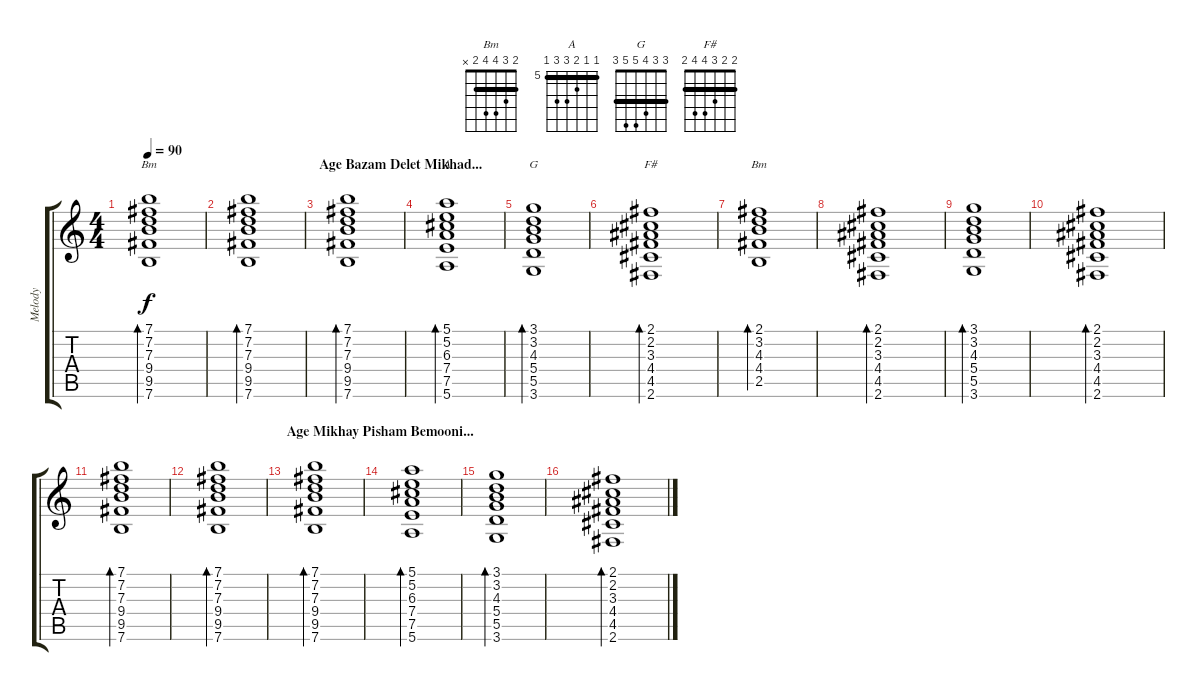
\track ("Melody" "Melody") {instrument acousticguitarnylon}
\staff {score tabs}
\tuning (E4 B3 G3 D3 A2 E2) {hide}
\chord ("Bm" 7 7 7 9 9 7) {firstfret 7 barre 7}
\chord ("A" 5 5 6 7 7 5) {firstfret 5 barre 5}
\chord ("G" 3 3 4 5 5 3) {barre 3}
\chord ("F#" 2 2 3 4 4 2) {barre 2}
\chord ("Bm" 2 3 4 4 2 x) {barre 2}
\ts (4 4)
\tempo 90
\clef g2
\ks c
(7.1 7.2 7.3 9.4 9.5 7.6).1{bd 120 ch "Bm" dy f} |
(7.1 7.2 7.3 9.4 9.5 7.6).1{bd 120} |
\section ("" "Age Bazam Delet Mikhad...")
(7.1 7.2 7.3 9.4 9.5 7.6).1{bd 120} |
(5.1 5.2 6.3 7.4 7.5 5.6).1{bd 120 ch "A"} |
(3.1 3.2 4.3 5.4 5.5 3.6).1{bd 120 ch "G"} |
(2.1 2.2 3.3 4.4 4.5 2.6).1{bd 120 ch "F#"} |
(2.1 3.2 4.3 4.4 2.5).1{bd 120 ch "Bm"} |
(2.1 2.2 3.3 4.4 4.5 2.6).1{bd 120} |
(3.1 3.2 4.3 5.4 5.5 3.6).1{bd 120} |
(2.1 2.2 3.3 4.4 4.5 2.6).1{bd 120} |
(7.1 7.2 7.3 9.4 9.5 7.6).1{bd 120} |
(7.1 7.2 7.3 9.4 9.5 7.6).1{bd 120} |
\section ("" "Age Mikhay Pisham Bemooni...")
(7.1 7.2 7.3 9.4 9.5 7.6).1{bd 120} |
(5.1 5.2 6.3 7.4 7.5 5.6).1{bd 120} |
(3.1 3.2 4.3 5.4 5.5 3.6).1{bd 120} |
(2.1 2.2 3.3 4.4 4.5 2.6).1{bd 120}
